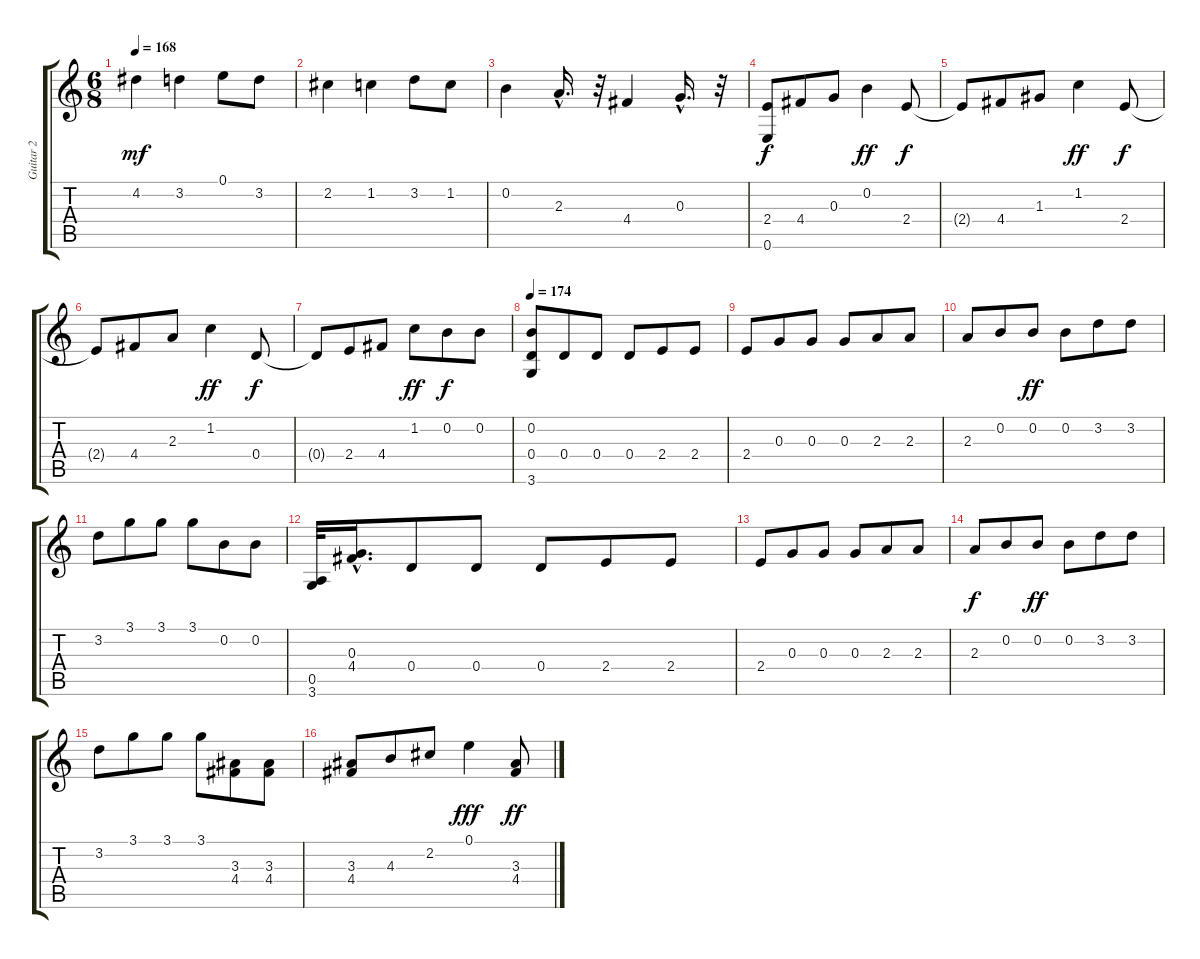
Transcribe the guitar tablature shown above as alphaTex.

\track ("Guitar 2" "Guitar 2") {instrument acousticguitarnylon}
\staff {score tabs}
\tuning (E4 B3 G3 D3 A2 E2) {hide}
\ts (6 8)
\tempo 168
\clef g2
\ks c
4.2.4{dy mf} 3.2.4 0.1.8 3.2.8 |
2.2.4 1.2.4 3.2.8 1.2.8 |
0.2.4 2.3{hac}.16{d} r.32 4.4.4 0.3{hac}.16{d} r.32 |
(2.4 0.6).8{dy f} 4.4.8 0.3.8 0.2.4{dy ff} 2.4.8{dy f} |
2.4{t}.8 4.4.8 1.3.8 1.2.4{dy ff} 2.4.8{dy f} |
2.4{t}.8 4.4.8 2.3.8 1.2.4{dy ff} 0.4.8{dy f} |
0.4{t}.8 2.4.8 4.4.8 1.2.8{dy ff} 0.2.8{dy f} 0.2.8 |
\tempo 174
(0.2 0.4 3.6).8 0.4.8 0.4.8 0.4.8 2.4.8 2.4.8 |
2.4.8 0.3.8 0.3.8 0.3.8 2.3.8 2.3.8 |
2.3.8 0.2.8 0.2.8{dy ff} 0.2.8 3.2.8 3.2.8 |
3.2.8 3.1.8 3.1.8 3.1.8 0.2.8 0.2.8 |
(0.5 3.6).32 (0.3{hac} 4.4{hac}).16{d} 0.4.8 0.4.8 0.4.8 2.4.8 2.4.8 |
2.4.8 0.3.8 0.3.8 0.3.8 2.3.8 2.3.8 |
2.3.8{dy f} 0.2.8 0.2.8{dy ff} 0.2.8 3.2.8 3.2.8 |
3.2.8 3.1.8 3.1.8 3.1.8 (3.3 4.4).8 (3.3 4.4).8 |
(3.3 4.4).8 4.3.8 2.2.8 0.1.4{dy fff} (3.3 4.4).8{dy ff}
